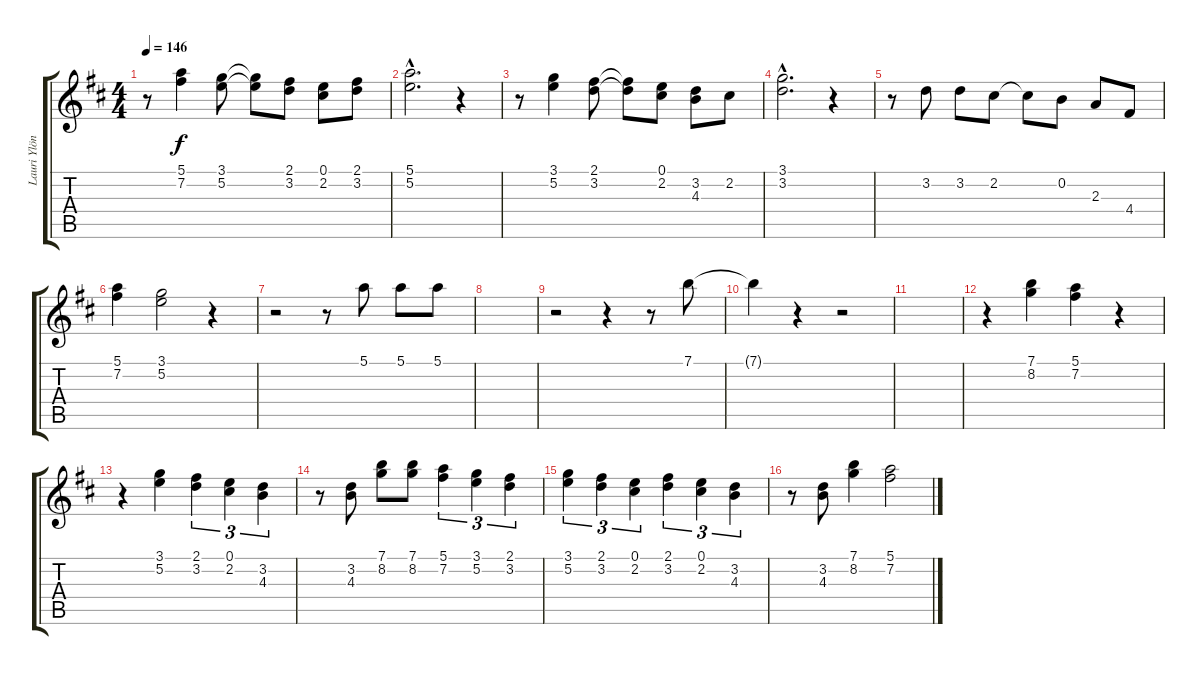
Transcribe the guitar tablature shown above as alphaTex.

\track ("Lauri Ylönen" "Lauri Ylön") {instrument distortionguitar}
\staff {score tabs}
\tuning (E4 B3 G3 D3 A2 E2) {hide}
\ts (4 4)
\tempo 146
\clef g2
\ks d
r.8{dy f} (5.1 7.2).4 (3.1 5.2).8 (3.1{t} 5.2{t}).8 (2.1 3.2).8 (0.1 2.2).8 (2.1 3.2).8 |
(5.1{hac} 5.2{hac}).2{d} r.4 |
r.8 (3.1 5.2).4 (2.1 3.2).8 (2.1{t} 3.2{t}).8 (0.1 2.2).8 (3.2 4.3).8 2.2.8 |
(3.1{hac} 3.2{hac}).2{d} r.4 |
r.8 3.2.8 3.2.8 2.2.8 2.2{t}.8 0.2.8 2.3.8 4.4.8 |
(5.1 7.2).4 (3.1 5.2).2 r.4 |
r.2 r.8 5.1.8 5.1.8 5.1.8 |
|
r.2 r.4 r.8 7.1.8 |
7.1{t}.4 r.4 r.2 |
|
r.4 (7.1 8.2).4 (5.1 7.2).4 r.4 |
r.4 (3.1 5.2).4 (2.1 3.2).4{tu (3 2)} (0.1 2.2).4{tu (3 2)} (3.2 4.3).4{tu (3 2)} |
r.8 (3.2 4.3).8 (7.1 8.2).8 (7.1 8.2).8 (5.1 7.2).4{tu (3 2)} (3.1 5.2).4{tu (3 2)} (2.1 3.2).4{tu (3 2)} |
(3.1 5.2).4{tu (3 2)} (2.1 3.2).4{tu (3 2)} (0.1 2.2).4{tu (3 2)} (2.1 3.2).4{tu (3 2)} (0.1 2.2).4{tu (3 2)} (3.2 4.3).4{tu (3 2)} |
r.8 (3.2 4.3).8 (7.1 8.2).4 (5.1 7.2).2
